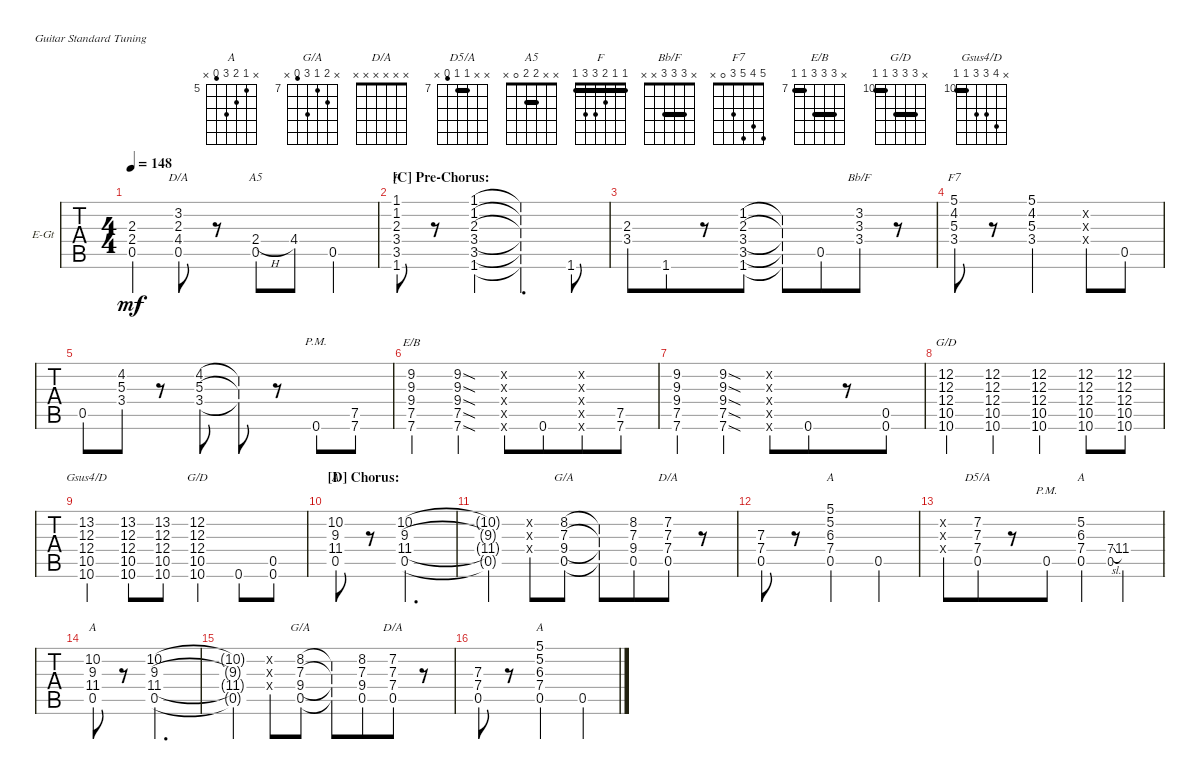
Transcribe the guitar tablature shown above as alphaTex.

\defaultSystemsLayout 4
\bracketExtendMode groupsimilarinstruments
\firstSystemTrackNameOrientation horizontal
\otherSystemsTrackNameOrientation horizontal
\track ("Main" "E-Gt") {solo instrument overdrivenguitar}
\staff {tabs}
\tuning (E4 B3 G3 D3 A2 E2)
\chord ("A" x 10 9 11 8 x) {firstfret 9}
\chord ("G/A" x 8 7 9 6 x) {firstfret 7}
\chord ("D/A" x 7 7 7 6 x) {firstfret 7 barre (7 7)}
\chord ("A" 5 5 6 7 4 x) {firstfret 5 barre 5}
\chord ("D5/A" x x 7 7 6 x) {firstfret 7 barre 7}
\chord ("A" x 5 6 7 4 x) {firstfret 5}
\chord ("A5" x x 2 2 0 x) {barre 2}
\chord ("D/A" x x x x x x)
\chord ("F" 1 1 2 3 3 1) {barre (1 1)}
\chord ("Bb/F" x 3 3 3 x x) {barre (3 3)}
\chord ("F7" 5 4 5 3 0 x)
\chord ("E/B" x 9 9 9 7 7) {firstfret 7 barre (7 9 9)}
\chord ("G/D" x 12 12 12 10 10) {firstfret 10 barre (10 12 12)}
\chord ("Gsus4/D" x 13 12 12 10 10) {firstfret 10 barre 10}
\ts (4 4)
\tempo 148
\clef g2
\ks c
(0.5{t} 2.4{t} 2.3{t}).4{dy mf} (2.3 4.4 0.5 3.2).8{ch "D/A"} r.8 (0.5 2.4{h}).8{ch "A5" beam merge} 4.4.8{beam merge} 0.5.4{beam merge} |
\section ("C" "Pre-Chorus:")
(1.6 3.5 3.4 2.3 1.2 1.1).8{ch "F"} r.8 (1.6 3.5 3.4 2.3 1.2 1.1).4 (1.6{t} 3.5{t} 3.4{t} 2.3{t} 1.2{t} 1.1{t}).4{d} 1.6.8 |
(3.4 2.3).8{beam merge} 1.6.8{beam merge} r.8{beam merge} (1.6 3.5 3.4 2.3 1.2).8 (1.6{t} 3.5{t} 3.4{t} 2.3{t} 1.2{t}).8{beam merge} 0.5.8{beam merge} (3.4 3.3 3.2).8{ch "Bb/F"} r.8 |
(3.4 5.3 4.2 5.1).8{ch "F7"} r.8 (3.4 5.3 4.2 5.1).2 (0.4{x} 0.3{x} 0.2{x}).8 0.5.8 |
0.5.8 (3.4 5.3 4.2).8 r.8 (3.4 5.3 4.2).8 (3.4{t} 5.3{t} 4.2{t}).8 r.8 0.6{pm}.8 (7.6 7.5).8 |
(7.6 7.5 9.3 9.2 9.4).4{ch "E/B"} (7.6{sod} 7.5{sod} 9.3{sod} 9.2{sod} 9.4{sod}).4 (0.6{x} 0.5{x} 0.4{x} 0.3{x} 0.2{x}).8{beam merge} 0.6.8{beam merge} (0.6{x} 0.5{x} 0.4{x} 0.3{x} 0.2{x}).8{beam merge} (7.6 7.5).8 |
(7.6 7.5 9.3 9.2 9.4).4 (7.6{sod} 7.5{sod} 9.3{sod} 9.2{sod} 9.4{sod}).4 (0.6{x} 0.5{x} 0.4{x} 0.3{x} 0.2{x}).8{beam merge} 0.6.8{beam merge} r.8{beam merge} (0.6 0.5).8 |
(10.6 10.5 12.4 12.3 12.2).4{ch "G/D"} (10.6 10.5 12.4 12.3 12.2).4 (10.6 10.5 12.4 12.3 12.2).4 (10.6 10.5 12.4 12.3 12.2).8 (10.6 10.5 12.4 12.3 12.2).8 |
(10.6 10.5 12.4 12.3 13.2).4{ch "Gsus4/D"} (10.6 10.5 12.4 12.3 13.2).8 (10.6 10.5 12.4 12.3 13.2).8 (10.6 10.5 12.4 12.3 12.2).4{ch "G/D"} 0.6.8 (0.6 0.5).8 |
\section ("D" "Chorus:")
(10.2 9.3 11.4 0.5).8{ch "A"} r.8 (10.2 9.3 11.4 0.5).2{d} |
(10.2{t} 9.3{t} 11.4{t} 0.5{t}).4 (0.4{x} 0.3{x} 0.2{x}).8{beam merge} (0.5 9.4 7.3 8.2).8{ch "G/A" beam split} (0.5{t} 9.4{t} 7.3{t} 8.2{t}).8{beam merge} (0.5 9.4 7.3 8.2).8{beam merge} (7.2 7.3 7.4 0.5).8{ch "D/A" beam merge} r.8 |
(0.5 7.4 7.3).8 r.8 (5.1 5.2 6.3 7.4 0.5).2{ch "A"} 0.5.4 |
(0.4{x} 0.3{x} 0.2{x}).8{beam merge} (0.5 7.4 7.3 7.2).8{ch "D5/A" beam merge} r.8{beam merge} 0.5{pm}.8 (0.5 7.4 6.3 5.2).4{ch "A"} (0.5 7.4{sl}).8{gr} 11.4.4 |
(10.2 9.3 11.4 0.5).8{ch "A"} r.8 (10.2 9.3 11.4 0.5).2{d} |
(10.2{t} 9.3{t} 11.4{t} 0.5{t}).4 (0.4{x} 0.3{x} 0.2{x}).8{beam merge} (0.5 9.4 7.3 8.2).8{ch "G/A" beam split} (0.5{t} 9.4{t} 7.3{t} 8.2{t}).8{beam merge} (0.5 9.4 7.3 8.2).8{beam merge} (7.2 7.3 7.4 0.5).8{ch "D/A" beam merge} r.8 |
(0.5 7.4 7.3).8 r.8 (5.1 5.2 6.3 7.4 0.5).2{ch "A"} 0.5.4
